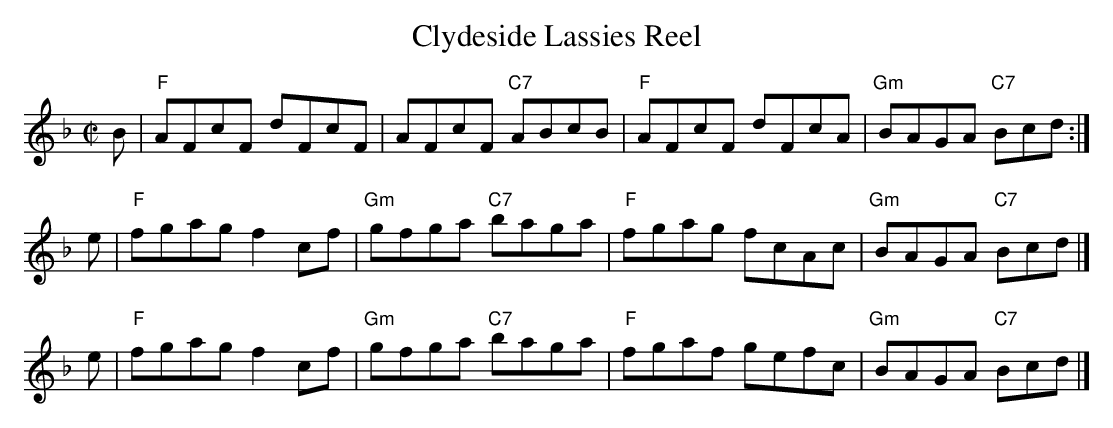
X:1
T: Clydeside Lassies Reel
M: C|
L: 1/8
K: F
B | "F"AFcF dFcF |     AFcF "C7"ABcB | "F"AFcF dFcA | "Gm"BAGA "C7"Bcd :|
e | "F"fgag f2cf | "Gm"gfga "C7"baga | "F"fgag fcAc | "Gm"BAGA "C7"Bcd |]
e | "F"fgag f2cf | "Gm"gfga "C7"baga | "F"fgaf gefc | "Gm"BAGA "C7"Bcd |]
